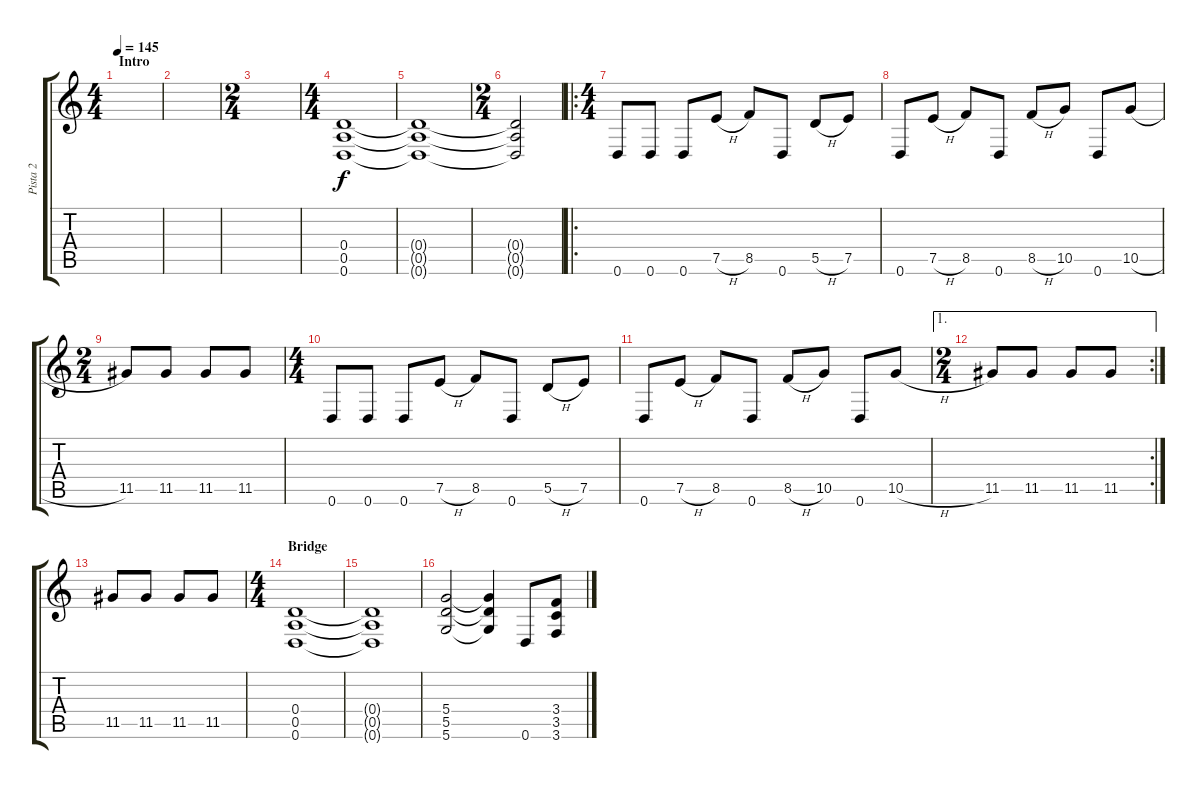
\track ("Pista 2" "Pista 2") {instrument distortionguitar}
\staff {score tabs}
\tuning (E4 B3 G3 D3 A2 D2) {hide}
\ts (4 4)
\section ("" "Intro")
\tempo 145
\clef g2
\ks c
|
|
\ts (2 4)
|
\ts (4 4)
(0.4 0.5 0.6).1 |
(0.4{t} 0.5{t} 0.6{t}).1 |
\ts (2 4)
(0.4{t} 0.5{t} 0.6{t}).2 |
\ro
\ts (4 4)
0.6.8 0.6.8 0.6.8 7.5{h}.8 8.5.8 0.6.8 5.5{h}.8 7.5.8 |
0.6.8 7.5{h}.8 8.5.8 0.6.8 8.5{h}.8 10.5.8 0.6.8 10.5{h}.8 |
\ts (2 4)
11.5.8 11.5.8 11.5.8 11.5.8 |
\ts (4 4)
0.6.8 0.6.8 0.6.8 7.5{h}.8 8.5.8 0.6.8 5.5{h}.8 7.5.8 |
0.6.8 7.5{h}.8 8.5.8 0.6.8 8.5{h}.8 10.5.8 0.6.8 10.5{h}.8 |
\ae 1
\rc 2
\ts (2 4)
11.5.8 11.5.8 11.5.8 11.5.8 |
11.5.8 11.5.8 11.5.8 11.5.8 |
\ts (4 4)
\section ("" "Bridge")
(0.4 0.5 0.6).1 |
(0.4{t} 0.5{t} 0.6{t}).1 |
(5.4 5.5 5.6).2 (5.4{t} 5.5{t} 5.6{t}).4 0.6.8 (3.4 3.5 3.6).8
